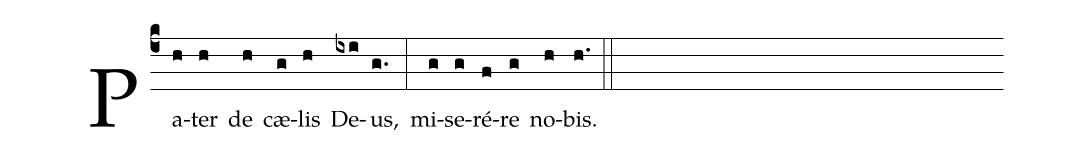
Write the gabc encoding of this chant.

def-m1: \grealign;
%%
(c4)Pa([em1]h)ter([em1]h) de([em1]h) cæ([em1]g)lis([em1]h) De([em1]ixi)us,([em1]g.) (:) mi([em1]g)se([em1]g)ré([em1]f)re([em1]g) no([em1]h)bis.([em1]h.) (::)
